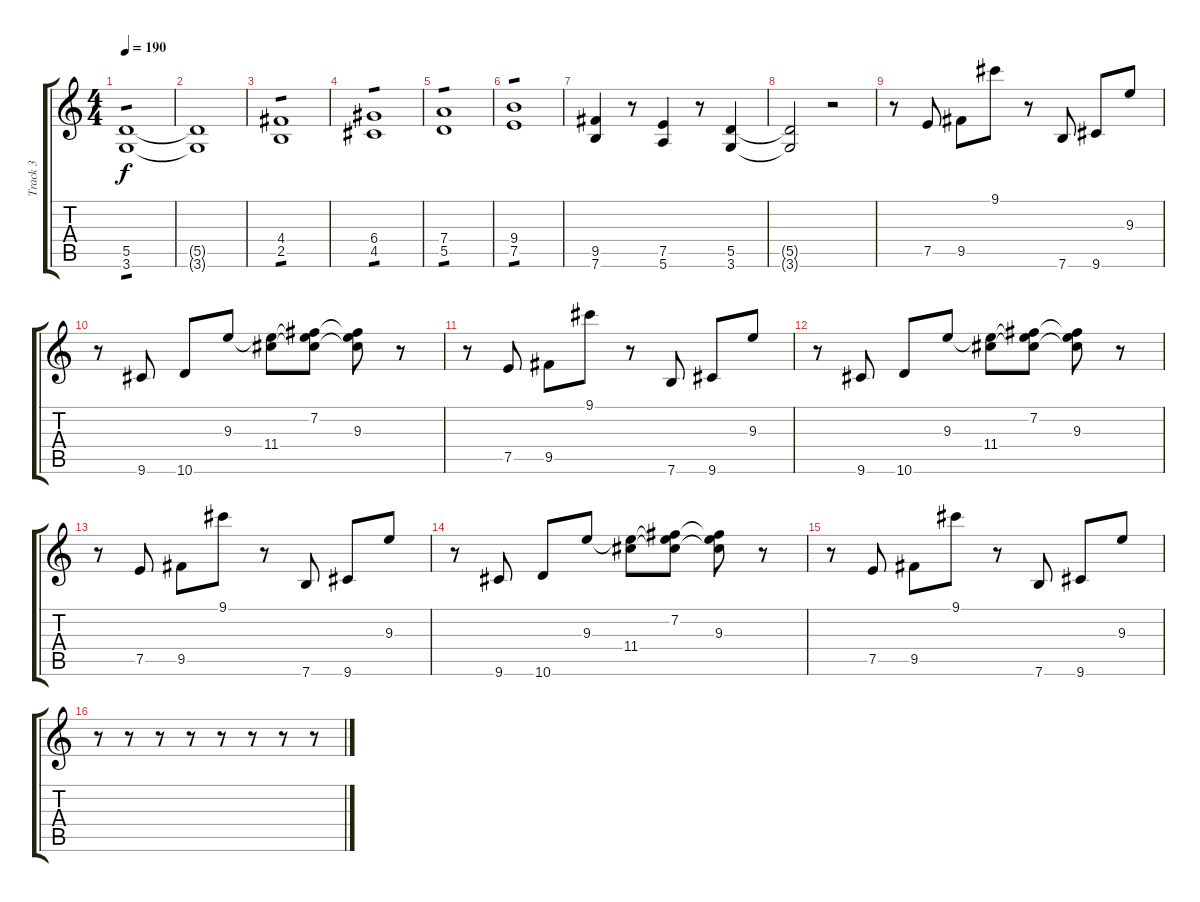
\track ("Track 3" "Track 3") {instrument overdrivenguitar}
\staff {score tabs}
\tuning (E4 B3 G3 D3 A2 E2) {hide}
\ts (4 4)
\tempo 190
\clef g2
\ks c
(5.5 3.6).1{tp 1 dy f} |
(5.5{t} 3.6{t}).1 |
(4.4 2.5).1{tp 1} |
(6.4 4.5).1{tp 1} |
(7.4 5.5).1{tp 1} |
(9.4 7.5).1{tp 1} |
(9.5 7.6).4 r.8 (7.5 5.6).4 r.8 (5.5 3.6).4 |
(5.5{t} 3.6{t}).2 r.2 |
r.8 7.5.8 9.5.8 9.1.8 r.8 7.6.8 9.6.8 9.3.8 |
r.8 9.6.8 10.6.8 9.3.8 (9.3{t} 11.4).8 (7.2 9.3{t} 11.4{t}).8 (7.2{t} 9.3 11.4{t}).8 r.8 |
r.8 7.5.8 9.5.8 9.1.8 r.8 7.6.8 9.6.8 9.3.8 |
r.8 9.6.8 10.6.8 9.3.8 (9.3{t} 11.4).8 (7.2 9.3{t} 11.4{t}).8 (7.2{t} 9.3 11.4{t}).8 r.8 |
r.8 7.5.8 9.5.8 9.1.8 r.8 7.6.8 9.6.8 9.3.8 |
r.8 9.6.8 10.6.8 9.3.8 (9.3{t} 11.4).8 (7.2 9.3{t} 11.4{t}).8 (7.2{t} 9.3 11.4{t}).8 r.8 |
r.8 7.5.8 9.5.8 9.1.8 r.8 7.6.8 9.6.8 9.3.8 |
r.8 r.8 r.8 r.8 r.8 r.8 r.8 r.8
